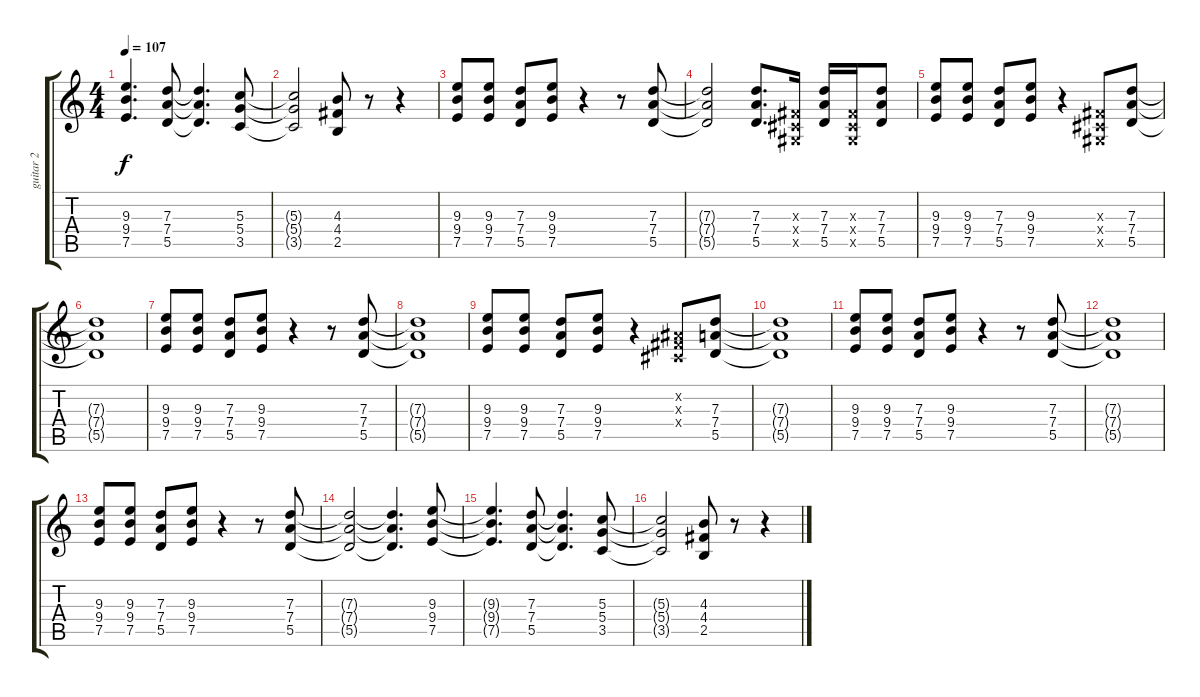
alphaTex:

\track ("guitar 2" "guitar 2") {instrument overdrivenguitar}
\staff {score tabs}
\tuning (E4 B3 G3 D3 A2 E2) {hide}
\ts (4 4)
\tempo 107
\clef g2
\ks c
(9.3{t} 9.4{t} 7.5{t}).4{d dy f} (7.3 7.4 5.5).8 (7.3{t} 7.4{t} 5.5{t}).4{d} (5.3 5.4 3.5).8 |
(5.3{t} 5.4{t} 3.5{t}).2 (4.3 4.4 2.5).8 r.8 r.4 |
(9.3 9.4 7.5).8 (9.3 9.4 7.5).8 (7.3 7.4 5.5).8 (9.3 9.4 7.5).8 r.4 r.8 (7.3 7.4 5.5).8 |
(7.3{t} 7.4{t} 5.5{t}).2 (7.3 7.4 5.5).8{d} (-1.3{x} -1.4{x} -1.5{x}).16 (7.3 7.4 5.5).16 (-1.3{x} -1.4{x} -1.5{x}).16 (7.3 7.4 5.5).8 |
(9.3 9.4 7.5).8 (9.3 9.4 7.5).8 (7.3 7.4 5.5).8 (9.3 9.4 7.5).8 r.4 (-1.3{x} -1.4{x} -1.5{x}).8 (7.3 7.4 5.5).8 |
(7.3{t} 7.4{t} 5.5{t}).1 |
(9.3 9.4 7.5).8 (9.3 9.4 7.5).8 (7.3 7.4 5.5).8 (9.3 9.4 7.5).8 r.4 r.8 (7.3 7.4 5.5).8 |
(7.3{t} 7.4{t} 5.5{t}).1 |
(9.3 9.4 7.5).8 (9.3 9.4 7.5).8 (7.3 7.4 5.5).8 (9.3 9.4 7.5).8 r.4 (-1.2{x} -1.3{x} -1.4{x}).8 (7.3 7.4 5.5).8 |
(7.3{t} 7.4{t} 5.5{t}).1 |
(9.3 9.4 7.5).8 (9.3 9.4 7.5).8 (7.3 7.4 5.5).8 (9.3 9.4 7.5).8 r.4 r.8 (7.3 7.4 5.5).8 |
(7.3{t} 7.4{t} 5.5{t}).1 |
(9.3 9.4 7.5).8 (9.3 9.4 7.5).8 (7.3 7.4 5.5).8 (9.3 9.4 7.5).8 r.4 r.8 (7.3 7.4 5.5).8 |
(7.3{t} 7.4{t} 5.5{t}).2 (7.3{t} 7.4{t} 5.5{t}).4{d} (9.3 9.4 7.5).8 |
(9.3{t} 9.4{t} 7.5{t}).4{d} (7.3 7.4 5.5).8 (7.3{t} 7.4{t} 5.5{t}).4{d} (5.3 5.4 3.5).8 |
(5.3{t} 5.4{t} 3.5{t}).2 (4.3 4.4 2.5).8 r.8 r.4
